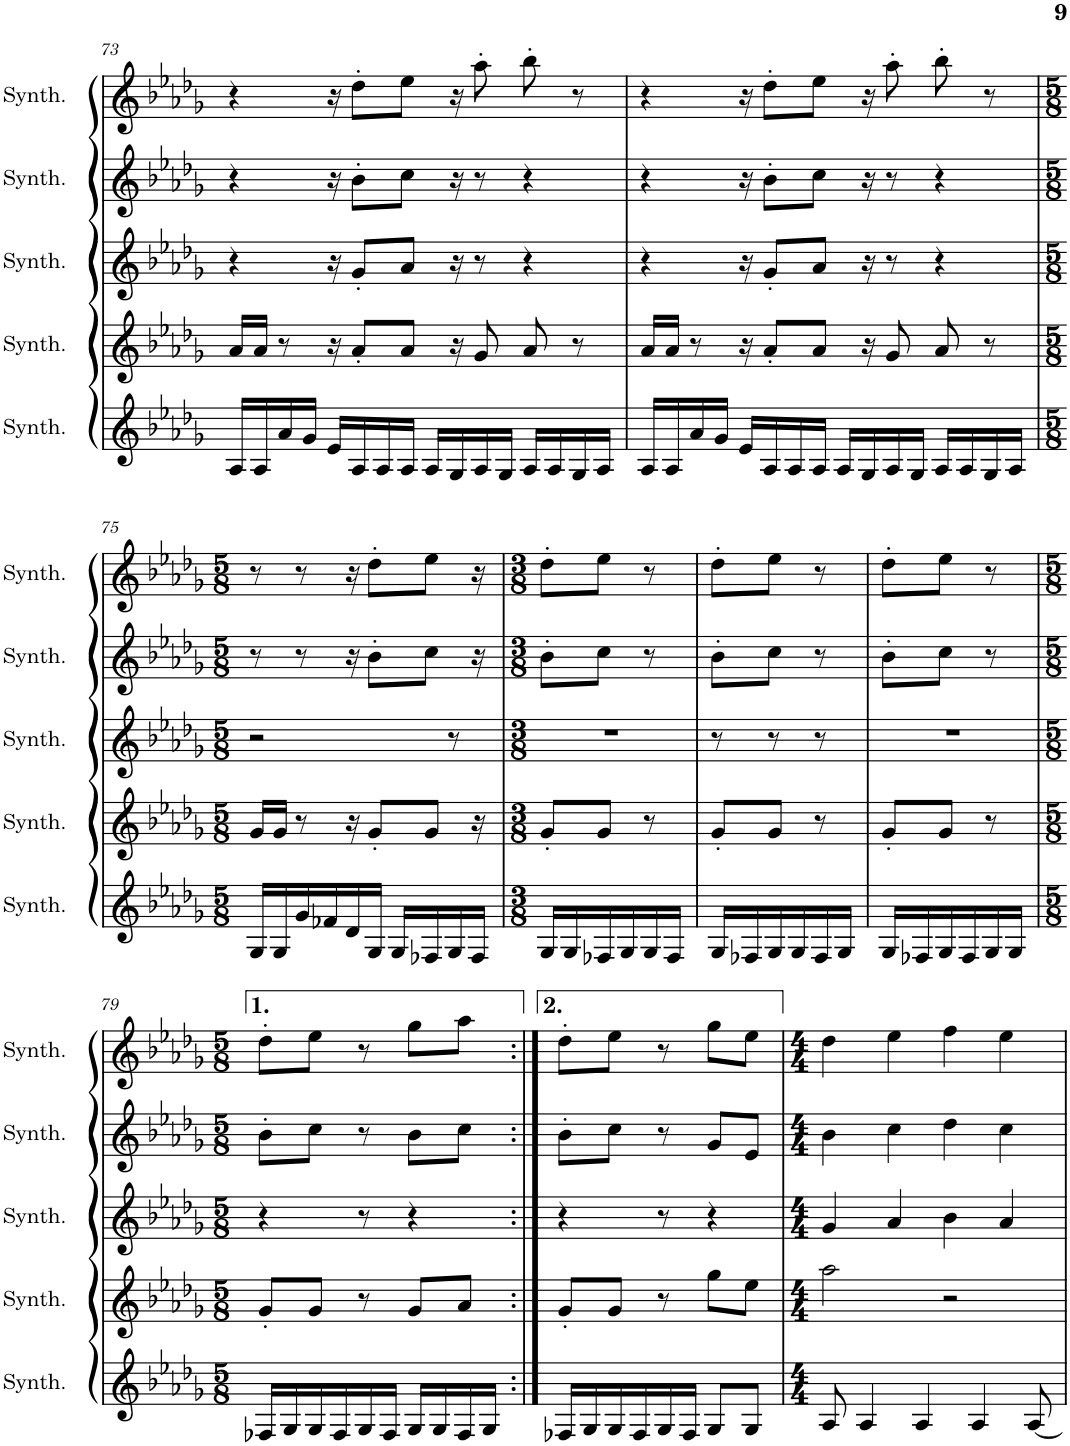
**kern	**kern	**kern	**kern	**kern
*part5	*part4	*part3	*part2	*part1
*staff5	*staff4	*staff3	*staff2	*staff1
*I"Square Synthesizer	*I"Square Synthesizer	*I"Square Synthesizer	*I"Square Synthesizer	*I"Square Synthesizer
*I'Synth.	*I'Synth.	*I'Synth.	*I'Synth.	*I'Synth.
!!LO:PB:g=z
*clefG2	*clefG2	*clefG2	*clefG2	*clefG2
*k[b-e-a-d-g-]	*k[b-e-a-d-g-]	*k[b-e-a-d-g-]	*k[b-e-a-d-g-]	*k[b-e-a-d-g-]
*M4/4	*M4/4	*M4/4	*M4/4	*M4/4
=73	=73	=73	=73	=73
16A-/LL	16a-/LL	4r	4r	4r
16A-/	16a-/JJ	.	.	.
16a-/	8r	.	.	.
16g-/JJ	.	.	.	.
16e-/LL	16r	16r	16r	16r
16A-/	8a-'/L	8g-'/L	8b-'\L	8dd-'\L
16A-/	.	.	.	.
16A-/JJ	8a-/J	8a-/J	8cc\J	8ee-\J
16A-/LL	.	.	.	.
16G-/	16r	16r	16r	16r
16A-/	8g-/	8r	8r	8aa-'\
16G-/JJ	.	.	.	.
16A-/LL	8a-/	4r	4r	8bb-'\
16A-/	.	.	.	.
16G-/	8r	.	.	8r
16A-/JJ	.	.	.	.
=74	=74	=74	=74	=74
16A-/LL	16a-/LL	4r	4r	4r
16A-/	16a-/JJ	.	.	.
16a-/	8r	.	.	.
16g-/JJ	.	.	.	.
16e-/LL	16r	16r	16r	16r
16A-/	8a-'/L	8g-'/L	8b-'\L	8dd-'\L
16A-/	.	.	.	.
16A-/JJ	8a-/J	8a-/J	8cc\J	8ee-\J
16A-/LL	.	.	.	.
16G-/	16r	16r	16r	16r
16A-/	8g-/	8r	8r	8aa-'\
16G-/JJ	.	.	.	.
16A-/LL	8a-/	4r	4r	8bb-'\
16A-/	.	.	.	.
16G-/	8r	.	.	8r
16A-/JJ	.	.	.	.
!!LO:LB:g=z
=75	=75	=75	=75	=75
*M5/8	*M5/8	*M5/8	*M5/8	*M5/8
16G-/LL	16g-/LL	2r	8r	8r
16G-/	16g-/JJ	.	.	.
16g-/	8r	.	8r	8r
16f-X/	.	.	.	.
16d-/	16r	.	16r	16r
16G-/JJ	8g-'/L	.	8b-'\L	8dd-'\L
16G-/LL	.	.	.	.
16F-X/	8g-/J	.	8cc\J	8ee-\J
16G-/	.	8r	.	.
16F-/JJ	16r	.	16r	16r
=76	=76	=76	=76	=76
*M3/8	*M3/8	*M3/8	*M3/8	*M3/8
16G-/LL	8g-'/L	4.r	8b-'\L	8dd-'\L
16G-/	.	.	.	.
16F-X/	8g-/J	.	8cc\J	8ee-\J
16G-/	.	.	.	.
16G-/	8r	.	8r	8r
16F-/JJ	.	.	.	.
=77	=77	=77	=77	=77
16G-/LL	8g-'/L	8r	8b-'\L	8dd-'\L
16F-X/	.	.	.	.
16G-/	8g-/J	8r	8cc\J	8ee-\J
16G-/	.	.	.	.
16F-/	8r	8r	8r	8r
16G-/JJ	.	.	.	.
=78	=78	=78	=78	=78
16G-/LL	8g-'/L	4.r	8b-'\L	8dd-'\L
16F-X/	.	.	.	.
16G-/	8g-/J	.	8cc\J	8ee-\J
16F-/	.	.	.	.
16G-/	8r	.	8r	8r
16G-/JJ	.	.	.	.
!!LO:LB:g=z
=79	=79	=79	=79	=79
*M5/8	*M5/8	*M5/8	*M5/8	*M5/8
16F-X/LL	8g-'/L	4r	8b-'\L	8dd-'\L
16G-/	.	.	.	.
16G-/	8g-/J	.	8cc\J	8ee-\J
16F-/	.	.	.	.
16G-/	8r	8r	8r	8r
16F-/JJ	.	.	.	.
16G-/LL	8g-/L	4r	8b-\L	8gg-\L
16G-/	.	.	.	.
16F-/	8a-/J	.	8cc\J	8aa-\J
16G-/JJ	.	.	.	.
=80:|!	=80:|!	=80:|!	=80:|!	=80:|!
16F-X/LL	8g-'/L	4r	8b-'\L	8dd-'\L
16G-/	.	.	.	.
16G-/	8g-/J	.	8cc\J	8ee-\J
16F-/	.	.	.	.
16G-/	8r	8r	8r	8r
16F-/JJ	.	.	.	.
8G-/L	8gg-\L	4r	8g-/L	8gg-\L
8G-/J	8ee-\J	.	8e-/J	8ee-\J
=81	=81	=81	=81	=81
*M4/4	*M4/4	*M4/4	*M4/4	*M4/4
8A-/	2aa-\	4g-/	4b-\	4dd-\
4A-/	.	.	.	.
.	.	4a-/	4cc\	4ee-\
4A-/	.	.	.	.
.	2r	4b-\	4dd-\	4ff\
4A-/	.	.	.	.
.	.	4a-/	4cc\	4ee-\
[8A-/	.	.	.	.
=	=	=	=	=
*-	*-	*-	*-	*-
